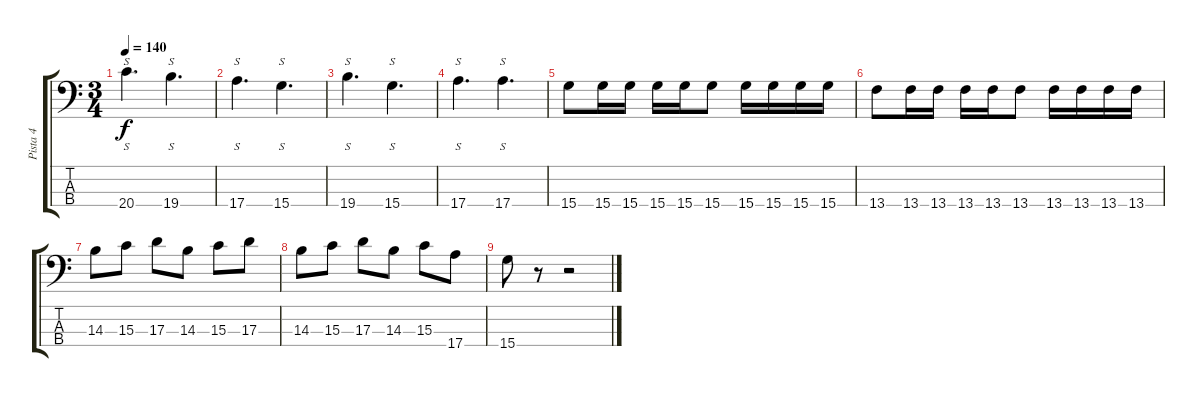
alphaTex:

\track ("Pista 4" "Pista 4") {instrument electricbassfinger}
\staff {score tabs}
\tuning (G2 D2 A1 E1) {hide}
\ts (3 4)
\tempo 140
\clef f4
\ks c
20.4.4{s d dy f} 19.4.4{s d} |
17.4.4{s d} 15.4.4{s d} |
19.4.4{s d} 15.4.4{s d} |
17.4.4{s d} 17.4.4{s d} |
15.4.8 15.4.16 15.4.16 15.4.16 15.4.16 15.4.8 15.4.16 15.4.16 15.4.16 15.4.16 |
13.4.8 13.4.16 13.4.16 13.4.16 13.4.16 13.4.8 13.4.16 13.4.16 13.4.16 13.4.16 |
14.3.8 15.3.8 17.3.8 14.3.8 15.3.8 17.3.8 |
14.3.8 15.3.8 17.3.8 14.3.8 15.3.8 17.4.8 |
15.4.8 r.8 r.2
